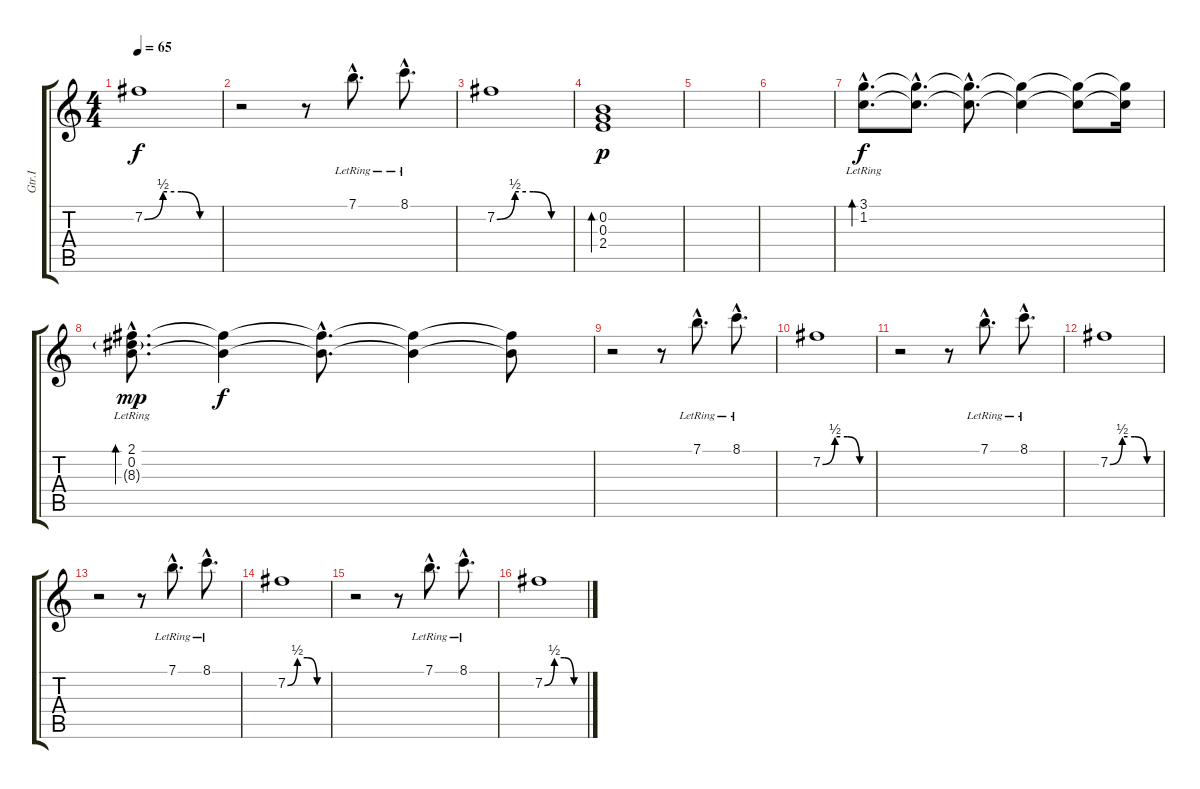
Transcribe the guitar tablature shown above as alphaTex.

\track ("Gtr.I" "Gtr.I") {instrument electricguitarjazz}
\staff {score tabs}
\tuning (E4 B3 G3 D3 A2 E2) {hide}
\ts (4 4)
\tempo 65
\clef g2
\ks c
7.2{be (custom 0 0 15 2 30 2 45 0 60 0)}.1{dy f} |
r.2 r.8 7.1{hac lr}.8{d} 8.1{hac lr}.8{d} |
7.2{be (custom 0 0 15 2 30 2 45 0 60 0)}.1 |
(0.2 0.3 2.4).1{bd 60 dy p} |
|
|
(3.1{hac lr} 1.2{hac lr}).8{d bd 240 dy f} (3.1{hac t} 1.2{hac t}).8{d} (3.1{hac t} 1.2{hac t}).8{d} (3.1{t} 1.2{t}).4 (3.1{t} 1.2{t}).8 (3.1{t} 1.2{t}).16 |
(2.1{hac lr} 0.2{hac lr} 8.3{g hac}).8{d bd 240 dy mp} (2.1{t} 0.2{t}).4{dy f} (2.1{hac t} 0.2{hac t}).8{d} (2.1{t} 0.2{t}).4 (2.1{t} 0.2{t}).8 |
r.2 r.8 7.1{hac lr}.8{d} 8.1{hac lr}.8{d} |
7.2{be (custom 0 0 15 2 30 2 45 0 60 0)}.1 |
r.2 r.8 7.1{hac lr}.8{d} 8.1{hac lr}.8{d} |
7.2{be (custom 0 0 15 2 30 2 45 0 60 0)}.1 |
r.2 r.8 7.1{hac lr}.8{d} 8.1{hac lr}.8{d} |
7.2{be (custom 0 0 15 2 30 2 45 0 60 0)}.1 |
r.2 r.8 7.1{hac lr}.8{d} 8.1{hac lr}.8{d} |
7.2{be (custom 0 0 15 2 30 2 45 0 60 0)}.1
